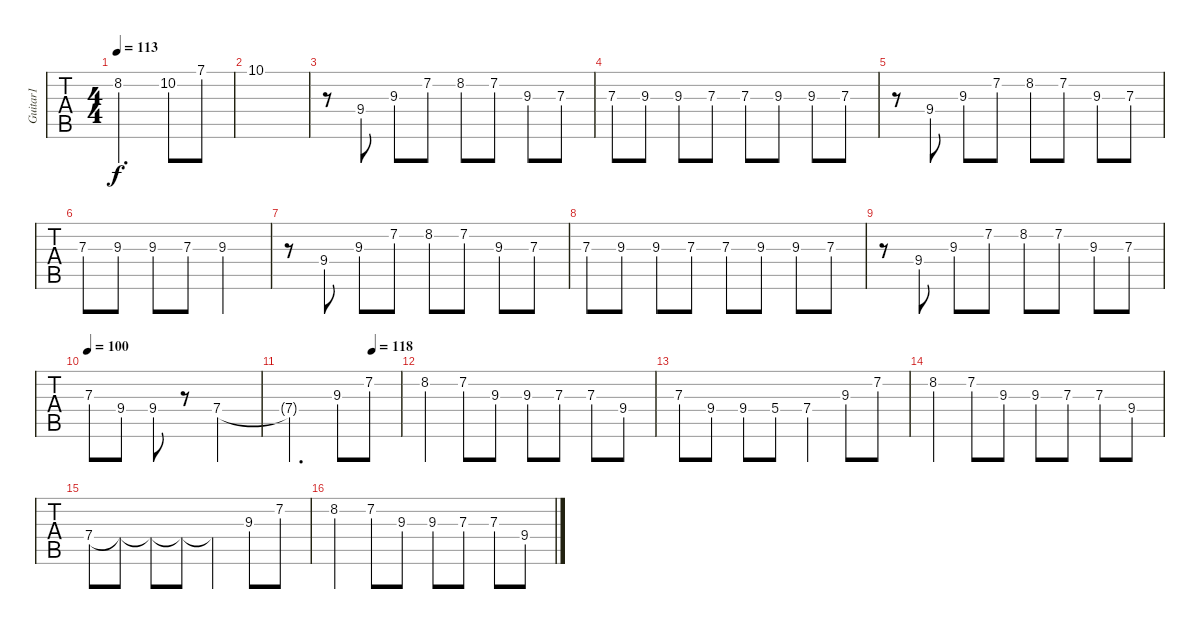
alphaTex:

\track ("Guitar1" "Guitar1") {instrument acousticguitarsteel}
\staff {tabs}
\tuning (E4 B3 G3 D3 A2 E2) {hide}
\ts (4 4)
\tempo 113
\clef g2
\ks c
8.2.2{d dy f} 10.2.8 7.1.8 |
10.1.1 |
r.8 9.4.8 9.3.8 7.2.8 8.2.8 7.2.8 9.3.8 7.3.8 |
7.3.8 9.3.8 9.3.8 7.3.8 7.3.8 9.3.8 9.3.8 7.3.8 |
r.8 9.4.8 9.3.8 7.2.8 8.2.8 7.2.8 9.3.8 7.3.8 |
7.3.8 9.3.8 9.3.8 7.3.8 9.3.2 |
r.8 9.4.8 9.3.8 7.2.8 8.2.8 7.2.8 9.3.8 7.3.8 |
7.3.8 9.3.8 9.3.8 7.3.8 7.3.8 9.3.8 9.3.8 7.3.8 |
r.8 9.4.8 9.3.8 7.2.8 8.2.8 7.2.8 9.3.8 7.3.8 |
\tempo 100
7.3.8 9.4.8 9.4.8 r.8 7.4.2 |
\tempo (118 0.75)
7.4{t}.2{d} 9.3.8{instrument distortionguitar} 7.2.8 |
8.2.4 7.2.8 9.3.8 9.3.8 7.3.8 7.3.8 9.4.8 |
7.3.8 9.4.8 9.4.8 5.4.8 7.4.4 9.3.8 7.2.8 |
8.2.4 7.2.8 9.3.8 9.3.8 7.3.8 7.3.8 9.4.8 |
7.4.8 7.4{t}.8 7.4{t}.8 7.4{t}.8 7.4{t}.4 9.3.8 7.2.8 |
8.2.4 7.2.8 9.3.8 9.3.8 7.3.8 7.3.8 9.4.8
